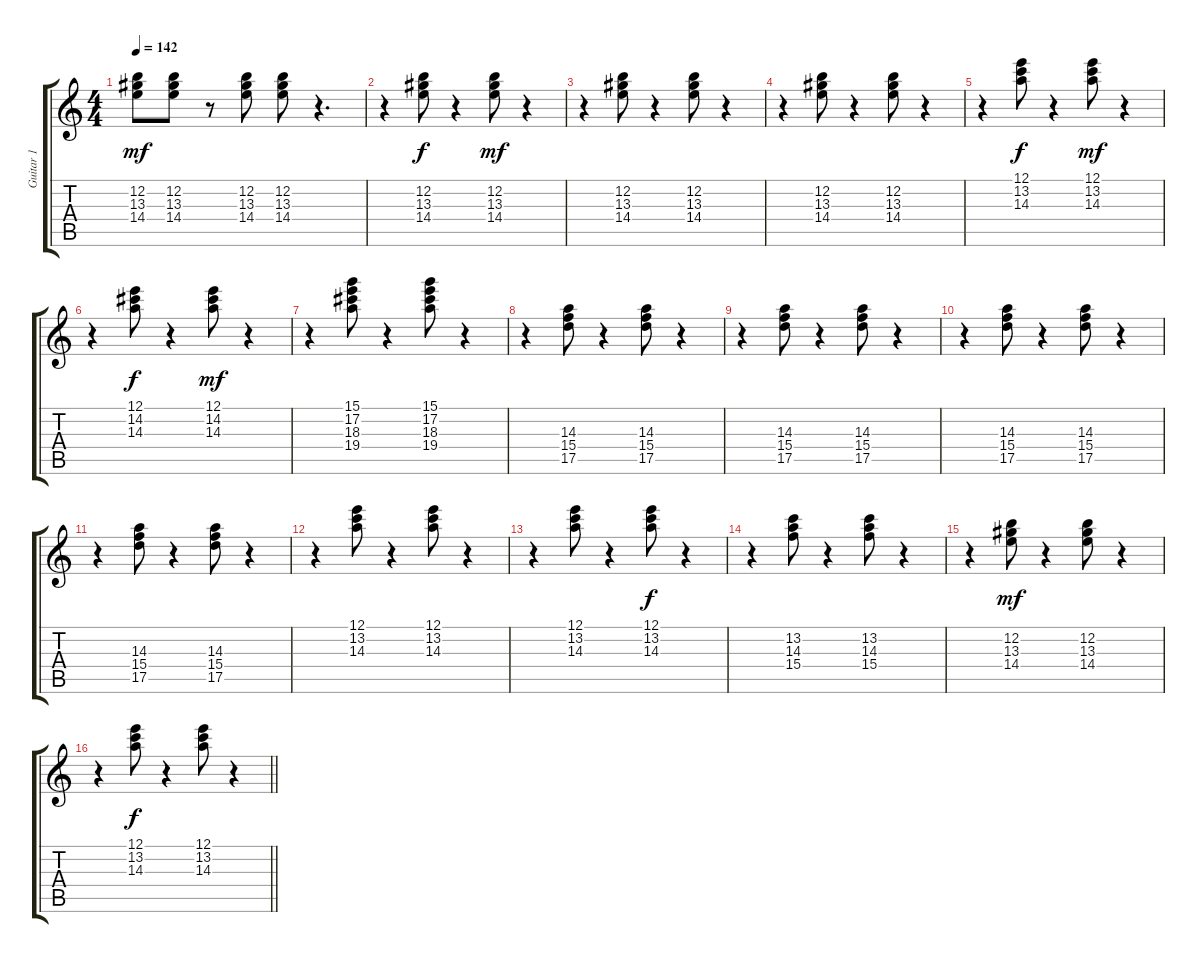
\track ("Guitar 1" "Guitar 1") {instrument electricguitarmuted}
\staff {score tabs}
\tuning (E4 B3 G3 D3 A2 E2) {hide}
\ts (4 4)
\tempo 142
\clef g2
\ks c
(12.2 13.3 14.4).8{dy mf} (12.2 13.3 14.4).8 r.8 (12.2 13.3 14.4).8 (12.2 13.3 14.4).8 r.4{d} |
r.4 (12.2 13.3 14.4).8{dy f} r.4 (12.2 13.3 14.4).8{dy mf} r.4 |
r.4 (12.2 13.3 14.4).8 r.4 (12.2 13.3 14.4).8 r.4 |
r.4 (12.2 13.3 14.4).8 r.4 (12.2 13.3 14.4).8 r.4 |
r.4 (12.1 13.2 14.3).8{dy f} r.4 (12.1 13.2 14.3).8{dy mf} r.4 |
r.4 (12.1 14.2 14.3).8{dy f} r.4 (12.1 14.2 14.3).8{dy mf} r.4 |
r.4 (15.1 17.2 18.3 19.4).8 r.4 (15.1 17.2 18.3 19.4).8 r.4 |
r.4 (14.3 15.4 17.5).8 r.4 (14.3 15.4 17.5).8 r.4 |
r.4 (14.3 15.4 17.5).8 r.4 (14.3 15.4 17.5).8 r.4 |
r.4 (14.3 15.4 17.5).8 r.4 (14.3 15.4 17.5).8 r.4 |
r.4 (14.3 15.4 17.5).8 r.4 (14.3 15.4 17.5).8 r.4 |
r.4 (12.1 13.2 14.3).8 r.4 (12.1 13.2 14.3).8 r.4 |
r.4 (12.1 13.2 14.3).8 r.4 (12.1 13.2 14.3).8{dy f} r.4 |
r.4 (13.2 14.3 15.4).8 r.4 (13.2 14.3 15.4).8 r.4 |
r.4 (12.2 13.3 14.4).8{dy mf} r.4 (12.2 13.3 14.4).8 r.4 |
\barLineRight lightlight
r.4 (12.1 13.2 14.3).8{dy f} r.4 (12.1 13.2 14.3).8 r.4
